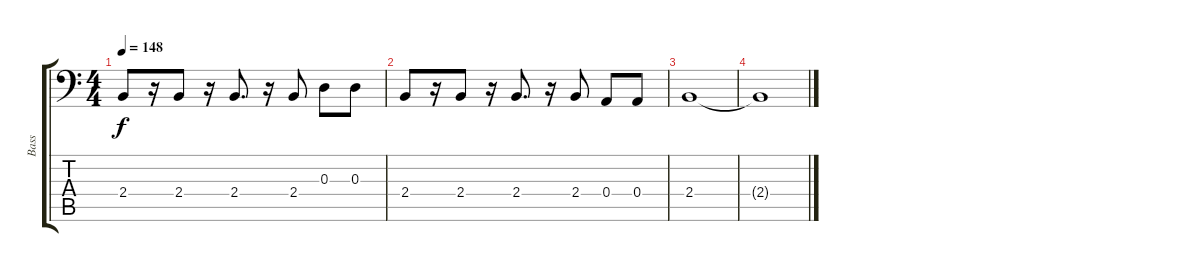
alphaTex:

\track ("Bass" "Bass") {instrument fretlessbass}
\staff {score tabs}
\tuning (C3 G2 D2 A1 E1 B0) {hide}
\ts (4 4)
\tempo 148
\clef f4
\ks c
2.4.8{dy f} r.16 2.4.8 r.16 2.4.8{d} r.16 2.4.8 0.3.8 0.3.8 |
2.4.8 r.16 2.4.8 r.16 2.4.8{d} r.16 2.4.8 0.4.8 0.4.8 |
2.4.1 |
2.4{t}.1
